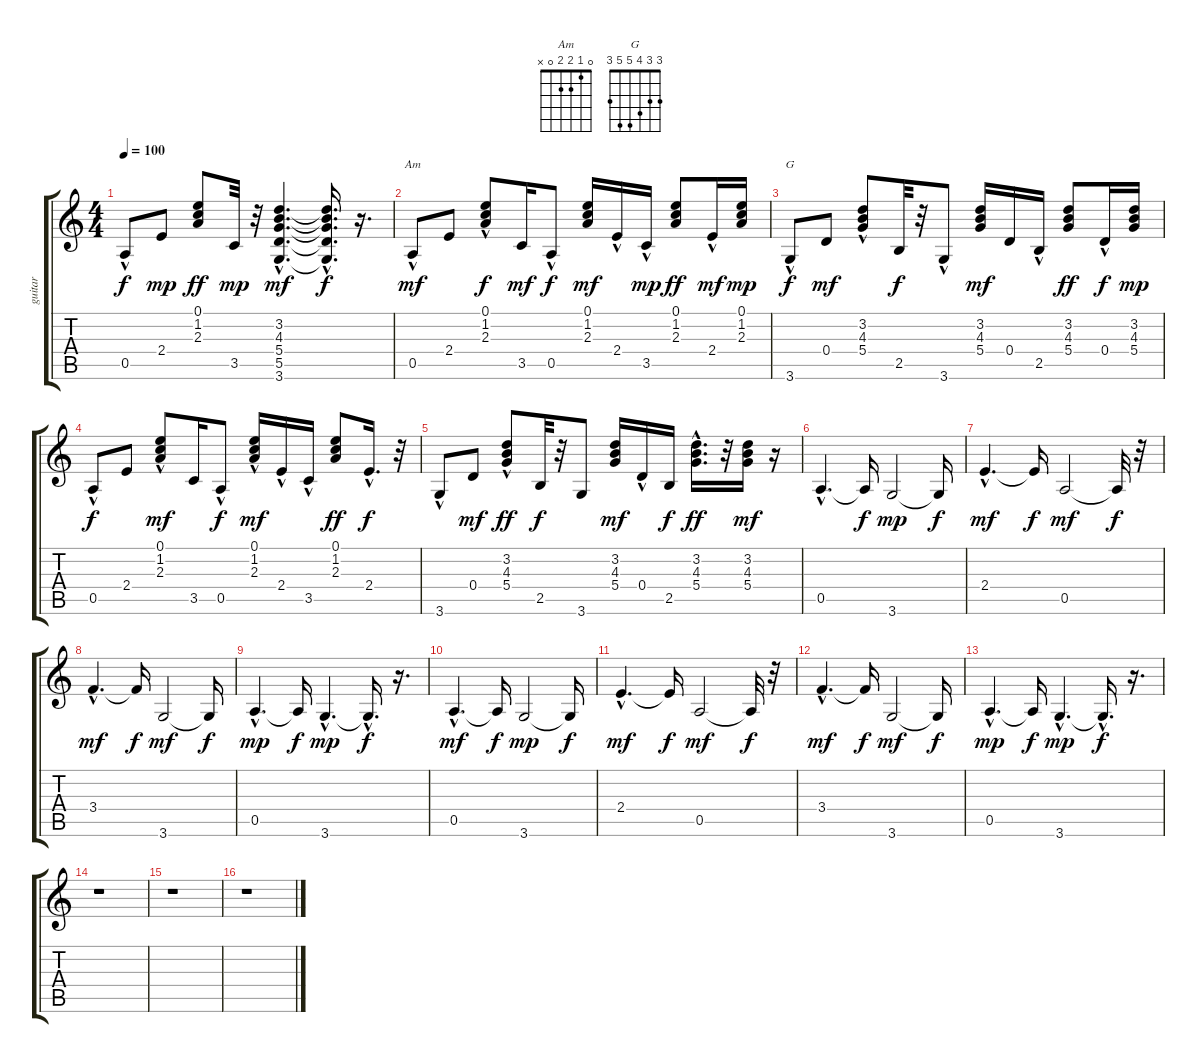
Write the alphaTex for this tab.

\track ("guitar" "guitar") {instrument acousticguitarsteel}
\staff {score tabs}
\tuning (E4 B3 G3 D3 A2 E2) {hide}
\chord ("Am" 0 1 2 2 0 x)
\chord ("G" 3 3 4 5 5 3)
\ts (4 4)
\tempo 100
\clef g2
\ks c
0.5{hac}.8{dy f} 2.4.8{dy mp} (0.1 1.2 2.3).8{dy ff} 3.5.32{dy mp} r.32 (3.2{hac} 4.3{hac} 5.4{hac} 5.5{hac} 3.6{hac}).4{d dy mf} (3.2{t} 4.3{t} 5.4{t} 5.5{hac t} 3.6{hac t}).16{d dy f} r.16{d} |
0.5{hac}.8{ch "Am" dy mf instrument acousticguitarsteel} 2.4.8 (0.1{hac} 1.2{hac} 2.3{hac}).8{dy f} 3.5.16{dy mf} 0.5{hac}.8{dy f} (0.1 1.2 2.3).16{dy mf} 2.4{hac}.16 3.5{hac}.16{dy mp} (0.1 1.2 2.3).8{dy ff} 2.4{hac}.16{dy mf} (0.1 1.2 2.3).16{dy mp} |
3.6{hac}.8{ch "G" dy f} 0.4.8{dy mf} (3.2{hac} 4.3{hac} 5.4{hac}).8 2.5.32{dy f} r.32 3.6{hac}.8 (3.2 4.3 5.4).16{dy mf} 0.4.16 2.5{hac}.16 (3.2 4.3 5.4).8{dy ff} 0.4{hac}.16{dy f} (3.2 4.3 5.4).16{dy mp} |
0.5{hac}.8{dy f} 2.4.8 (0.1{hac} 1.2{hac} 2.3{hac}).8{dy mf} 3.5.16 0.5{hac}.8{dy f} (0.1{hac} 1.2{hac} 2.3).16{dy mf} 2.4{hac}.16 3.5{hac}.16 (0.1 1.2 2.3).8{dy ff} 2.4{hac}.16{d dy f} r.32 |
3.6{hac}.8 0.4.8{dy mf} (3.2{hac} 4.3{hac} 5.4{hac}).8{dy ff} 2.5.32{dy f} r.32 3.6.8 (3.2 4.3 5.4).16{dy mf} 0.4{hac}.16 2.5.16{dy f} (3.2{hac} 4.3{hac} 5.4{hac}).16{d dy ff} r.32 (3.2 4.3 5.4).16{dy mf} r.16 |
0.5{hac}.4{d instrument distortionguitar} 0.5{t}.16{dy f} 3.6.2{dy mp} 3.6{t}.16{dy f} |
2.4{hac}.4{d dy mf} 2.4{t}.16{dy f} 0.5.2{dy mf} 0.5{t}.32{dy f} r.32 |
3.4{hac}.4{d dy mf} 3.4{t}.16{dy f} 3.6.2{dy mf} 3.6{t}.16{dy f} |
0.5{hac}.4{d dy mp} 0.5{t}.16{dy f} 3.6{hac}.4{d dy mp} 3.6{hac t}.16{d dy f} r.16{d} |
0.5{hac}.4{d dy mf} 0.5{t}.16{dy f} 3.6.2{dy mp} 3.6{t}.16{dy f} |
2.4{hac}.4{d dy mf} 2.4{t}.16{dy f} 0.5.2{dy mf} 0.5{t}.32{dy f} r.32 |
3.4{hac}.4{d dy mf} 3.4{t}.16{dy f} 3.6.2{dy mf} 3.6{t}.16{dy f} |
0.5{hac}.4{d dy mp} 0.5{t}.16{dy f} 3.6{hac}.4{d dy mp} 3.6{hac t}.16{d dy f} r.16{d} |
r.1 |
r.1 |
r.1
